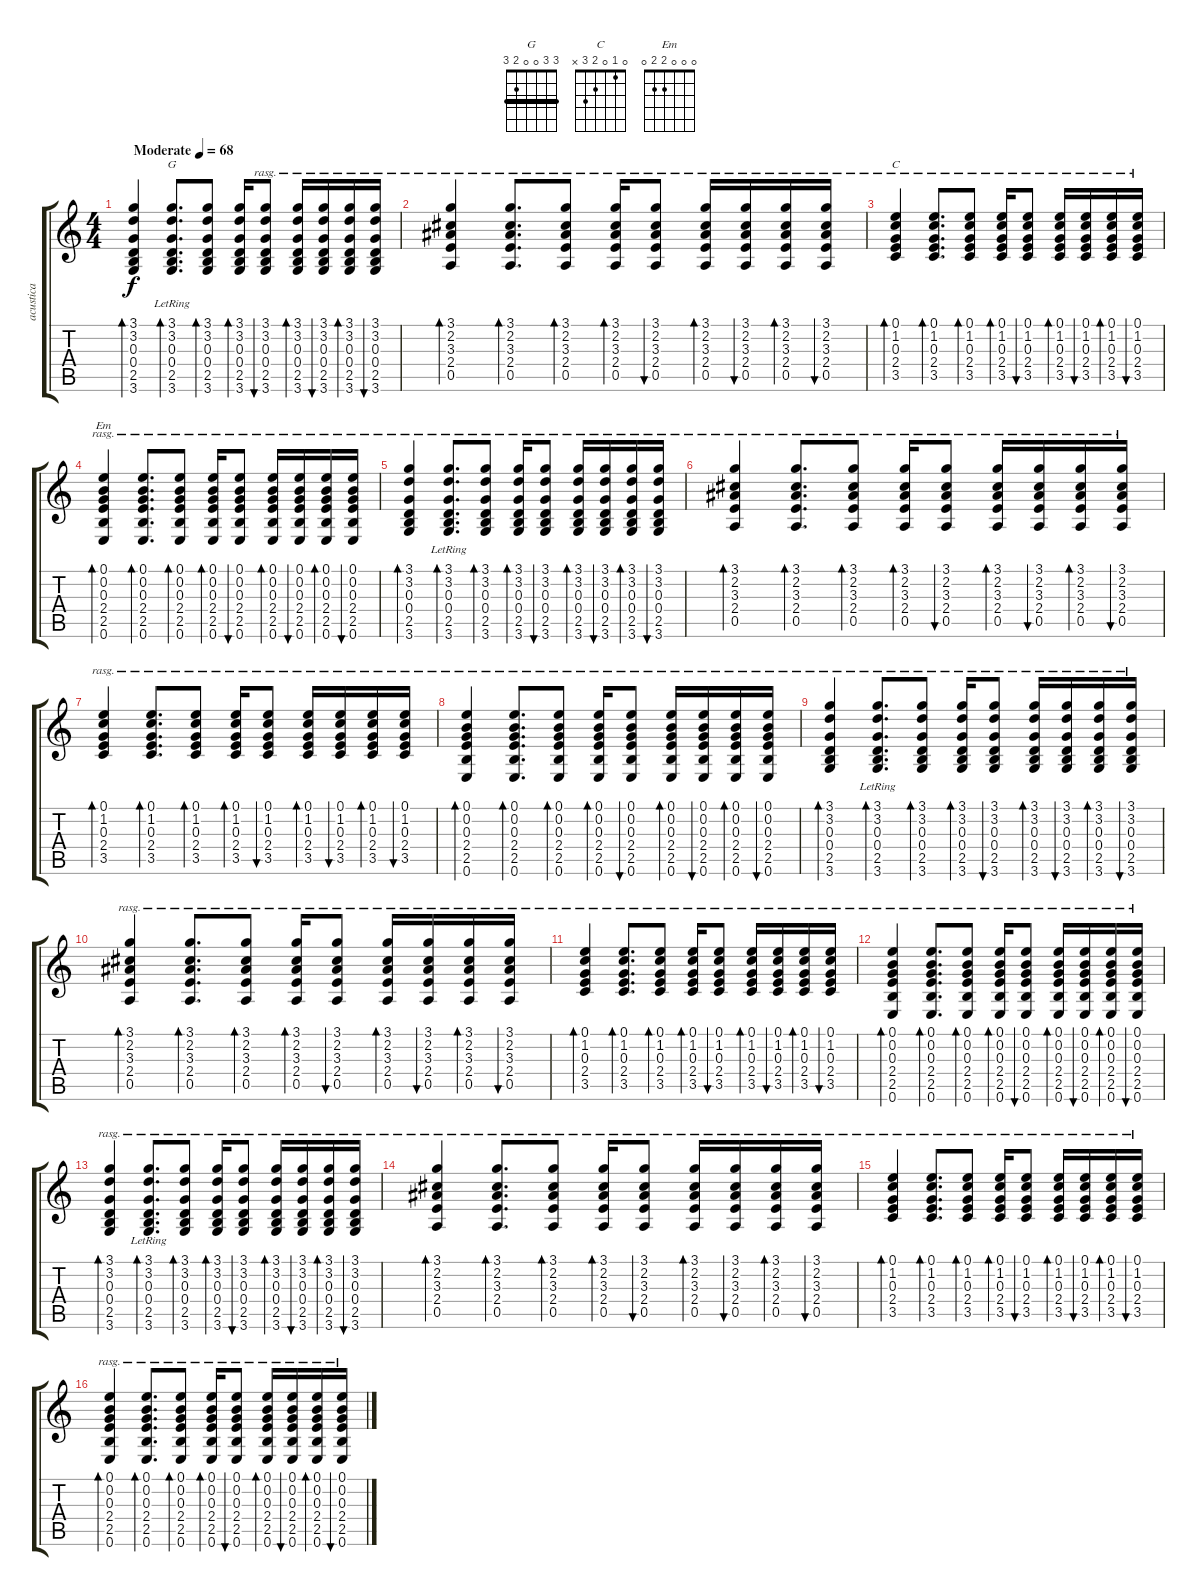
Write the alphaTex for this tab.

\track ("acustica" "acustica") {instrument acousticguitarsteel}
\staff {score tabs}
\tuning (E4 B3 G3 D3 A2 E2) {hide}
\chord ("G" 3 3 0 0 2 3) {barre 3}
\chord ("C" 0 1 0 2 3 x)
\chord ("Em" 0 0 0 2 2 0)
\ts (4 4)
\tempo (68 "Moderate")
\clef g2
\ks c
(3.1 3.2 0.3 0.4 2.5 3.6).4{bd 120 dy f instrument acousticguitarsteel} (3.1 3.2 0.3 0.4 2.5{lr} 3.6).8{d bd 30 ch "G"} (3.1 3.2 0.3 0.4 2.5 3.6).8{bd 30} (3.1 3.2 0.3 0.4 2.5 3.6).16{bd 30} (3.1 3.2 0.3 0.4 2.5 3.6).8{bu 30 rasg ii} (3.1 3.2 0.3 0.4 2.5 3.6).16{bd 30 rasg ii} (3.1 3.2 0.3 0.4 2.5 3.6).16{bu 30 rasg ii} (3.1 3.2 0.3 0.4 2.5 3.6).16{bd 30 rasg ii} (3.1 3.2 0.3 0.4 2.5 3.6).16{bu 30 rasg ii} |
(3.1 2.2 3.3 2.4 0.5).4{bd 60 rasg ii} (3.1 2.2 3.3 2.4 0.5).8{d bd 30 rasg ii} (3.1 2.2 3.3 2.4 0.5).8{bd 30 rasg ii} (3.1 2.2 3.3 2.4 0.5).16{bd 30 rasg ii} (3.1 2.2 3.3 2.4 0.5).8{bu 30 rasg ii} (3.1 2.2 3.3 2.4 0.5).16{bd 30 rasg ii} (3.1 2.2 3.3 2.4 0.5).16{bu 30 rasg ii} (3.1 2.2 3.3 2.4 0.5).16{bd 30 rasg ii} (3.1 2.2 3.3 2.4 0.5).16{bu 30 rasg ii} |
(0.1 1.2 0.3 2.4 3.5).4{bd 30 ch "C" rasg ii} (0.1 1.2 0.3 2.4 3.5).8{d bd 30 rasg ii} (0.1 1.2 0.3 2.4 3.5).8{bd 30 rasg ii} (0.1 1.2 0.3 2.4 3.5).16{bd 30 rasg ii} (0.1 1.2 0.3 2.4 3.5).8{bu 30 rasg ii} (0.1 1.2 0.3 2.4 3.5).16{bd 30 rasg ii} (0.1 1.2 0.3 2.4 3.5).16{bu 30 rasg ii} (0.1 1.2 0.3 2.4 3.5).16{bd 30 rasg ii} (0.1 1.2 0.3 2.4 3.5).16{bu 30 rasg ii} |
(0.1 0.2 0.3 2.4 2.5 0.6).4{bd 30 ch "Em" rasg ii} (0.1 0.2 0.3 2.4 2.5 0.6).8{d bd 30 rasg ii} (0.1 0.2 0.3 2.4 2.5 0.6).8{bd 30 rasg ii} (0.1 0.2 0.3 2.4 2.5 0.6).16{bd 30 rasg ii} (0.1 0.2 0.3 2.4 2.5 0.6).8{bu 30 rasg ii} (0.1 0.2 0.3 2.4 2.5 0.6).16{bd 30 rasg ii} (0.1 0.2 0.3 2.4 2.5 0.6).16{bu 30 rasg ii} (0.1 0.2 0.3 2.4 2.5 0.6).16{bd 30 rasg ii} (0.1 0.2 0.3 2.4 2.5 0.6).16{bu 30 rasg ii} |
(3.1 3.2 0.3 0.4 2.5 3.6).4{bd 60 rasg ii} (3.1 3.2 0.3 0.4 2.5{lr} 3.6).8{d bd 30 rasg ii} (3.1 3.2 0.3 0.4 2.5 3.6).8{bd 30 rasg ii} (3.1 3.2 0.3 0.4 2.5 3.6).16{bd 30 rasg ii} (3.1 3.2 0.3 0.4 2.5 3.6).8{bu 30 rasg ii} (3.1 3.2 0.3 0.4 2.5 3.6).16{bd 30 rasg ii} (3.1 3.2 0.3 0.4 2.5 3.6).16{bu 30 rasg ii} (3.1 3.2 0.3 0.4 2.5 3.6).16{bd 30 rasg ii} (3.1 3.2 0.3 0.4 2.5 3.6).16{bu 30 rasg ii} |
(3.1 2.2 3.3 2.4 0.5).4{bd 60 rasg ii} (3.1 2.2 3.3 2.4 0.5).8{d bd 30 rasg ii} (3.1 2.2 3.3 2.4 0.5).8{bd 30 rasg ii} (3.1 2.2 3.3 2.4 0.5).16{bd 30 rasg ii} (3.1 2.2 3.3 2.4 0.5).8{bu 30 rasg ii} (3.1 2.2 3.3 2.4 0.5).16{bd 30 rasg ii} (3.1 2.2 3.3 2.4 0.5).16{bu 30 rasg ii} (3.1 2.2 3.3 2.4 0.5).16{bd 30 rasg ii} (3.1 2.2 3.3 2.4 0.5).16{bu 30 rasg ii} |
(0.1 1.2 0.3 2.4 3.5).4{bd 30 rasg ii} (0.1 1.2 0.3 2.4 3.5).8{d bd 30 rasg ii} (0.1 1.2 0.3 2.4 3.5).8{bd 30 rasg ii} (0.1 1.2 0.3 2.4 3.5).16{bd 30 rasg ii} (0.1 1.2 0.3 2.4 3.5).8{bu 30 rasg ii} (0.1 1.2 0.3 2.4 3.5).16{bd 30 rasg ii} (0.1 1.2 0.3 2.4 3.5).16{bu 30 rasg ii} (0.1 1.2 0.3 2.4 3.5).16{bd 30 rasg ii} (0.1 1.2 0.3 2.4 3.5).16{bu 30 rasg ii} |
(0.1 0.2 0.3 2.4 2.5 0.6).4{bd 30 rasg ii} (0.1 0.2 0.3 2.4 2.5 0.6).8{d bd 30 rasg ii} (0.1 0.2 0.3 2.4 2.5 0.6).8{bd 30 rasg ii} (0.1 0.2 0.3 2.4 2.5 0.6).16{bd 30 rasg ii} (0.1 0.2 0.3 2.4 2.5 0.6).8{bu 30 rasg ii} (0.1 0.2 0.3 2.4 2.5 0.6).16{bd 30 rasg ii} (0.1 0.2 0.3 2.4 2.5 0.6).16{bu 30 rasg ii} (0.1 0.2 0.3 2.4 2.5 0.6).16{bd 30 rasg ii} (0.1 0.2 0.3 2.4 2.5 0.6).16{bu 30 rasg ii} |
(3.1 3.2 0.3 0.4 2.5 3.6).4{bd 60 rasg ii} (3.1 3.2 0.3 0.4 2.5{lr} 3.6).8{d bd 30 rasg ii} (3.1 3.2 0.3 0.4 2.5 3.6).8{bd 30 rasg ii} (3.1 3.2 0.3 0.4 2.5 3.6).16{bd 30 rasg ii} (3.1 3.2 0.3 0.4 2.5 3.6).8{bu 30 rasg ii} (3.1 3.2 0.3 0.4 2.5 3.6).16{bd 30 rasg ii} (3.1 3.2 0.3 0.4 2.5 3.6).16{bu 30 rasg ii} (3.1 3.2 0.3 0.4 2.5 3.6).16{bd 30 rasg ii} (3.1 3.2 0.3 0.4 2.5 3.6).16{bu 30 rasg ii} |
(3.1 2.2 3.3 2.4 0.5).4{bd 60 rasg ii} (3.1 2.2 3.3 2.4 0.5).8{d bd 30 rasg ii} (3.1 2.2 3.3 2.4 0.5).8{bd 30 rasg ii} (3.1 2.2 3.3 2.4 0.5).16{bd 30 rasg ii} (3.1 2.2 3.3 2.4 0.5).8{bu 30 rasg ii} (3.1 2.2 3.3 2.4 0.5).16{bd 30 rasg ii} (3.1 2.2 3.3 2.4 0.5).16{bu 30 rasg ii} (3.1 2.2 3.3 2.4 0.5).16{bd 30 rasg ii} (3.1 2.2 3.3 2.4 0.5).16{bu 30 rasg ii} |
(0.1 1.2 0.3 2.4 3.5).4{bd 30 rasg ii} (0.1 1.2 0.3 2.4 3.5).8{d bd 30 rasg ii} (0.1 1.2 0.3 2.4 3.5).8{bd 30 rasg ii} (0.1 1.2 0.3 2.4 3.5).16{bd 30 rasg ii} (0.1 1.2 0.3 2.4 3.5).8{bu 30 rasg ii} (0.1 1.2 0.3 2.4 3.5).16{bd 30 rasg ii} (0.1 1.2 0.3 2.4 3.5).16{bu 30 rasg ii} (0.1 1.2 0.3 2.4 3.5).16{bd 30 rasg ii} (0.1 1.2 0.3 2.4 3.5).16{bu 30 rasg ii} |
(0.1 0.2 0.3 2.4 2.5 0.6).4{bd 30 rasg ii} (0.1 0.2 0.3 2.4 2.5 0.6).8{d bd 30 rasg ii} (0.1 0.2 0.3 2.4 2.5 0.6).8{bd 30 rasg ii} (0.1 0.2 0.3 2.4 2.5 0.6).16{bd 30 rasg ii} (0.1 0.2 0.3 2.4 2.5 0.6).8{bu 30 rasg ii} (0.1 0.2 0.3 2.4 2.5 0.6).16{bd 30 rasg ii} (0.1 0.2 0.3 2.4 2.5 0.6).16{bu 30 rasg ii} (0.1 0.2 0.3 2.4 2.5 0.6).16{bd 30 rasg ii} (0.1 0.2 0.3 2.4 2.5 0.6).16{bu 30 rasg ii} |
(3.1 3.2 0.3 0.4 2.5 3.6).4{bd 60 rasg ii} (3.1 3.2 0.3 0.4 2.5{lr} 3.6).8{d bd 30 rasg ii} (3.1 3.2 0.3 0.4 2.5 3.6).8{bd 30 rasg ii} (3.1 3.2 0.3 0.4 2.5 3.6).16{bd 30 rasg ii} (3.1 3.2 0.3 0.4 2.5 3.6).8{bu 30 rasg ii} (3.1 3.2 0.3 0.4 2.5 3.6).16{bd 30 rasg ii} (3.1 3.2 0.3 0.4 2.5 3.6).16{bu 30 rasg ii} (3.1 3.2 0.3 0.4 2.5 3.6).16{bd 30 rasg ii} (3.1 3.2 0.3 0.4 2.5 3.6).16{bu 30 rasg ii} |
(3.1 2.2 3.3 2.4 0.5).4{bd 60 rasg ii} (3.1 2.2 3.3 2.4 0.5).8{d bd 30 rasg ii} (3.1 2.2 3.3 2.4 0.5).8{bd 30 rasg ii} (3.1 2.2 3.3 2.4 0.5).16{bd 30 rasg ii} (3.1 2.2 3.3 2.4 0.5).8{bu 30 rasg ii} (3.1 2.2 3.3 2.4 0.5).16{bd 30 rasg ii} (3.1 2.2 3.3 2.4 0.5).16{bu 30 rasg ii} (3.1 2.2 3.3 2.4 0.5).16{bd 30 rasg ii} (3.1 2.2 3.3 2.4 0.5).16{bu 30 rasg ii} |
(0.1 1.2 0.3 2.4 3.5).4{bd 30 rasg ii} (0.1 1.2 0.3 2.4 3.5).8{d bd 30 rasg ii} (0.1 1.2 0.3 2.4 3.5).8{bd 30 rasg ii} (0.1 1.2 0.3 2.4 3.5).16{bd 30 rasg ii} (0.1 1.2 0.3 2.4 3.5).8{bu 30 rasg ii} (0.1 1.2 0.3 2.4 3.5).16{bd 30 rasg ii} (0.1 1.2 0.3 2.4 3.5).16{bu 30 rasg ii} (0.1 1.2 0.3 2.4 3.5).16{bd 30 rasg ii} (0.1 1.2 0.3 2.4 3.5).16{bu 30 rasg ii} |
(0.1 0.2 0.3 2.4 2.5 0.6).4{bd 30 rasg ii} (0.1 0.2 0.3 2.4 2.5 0.6).8{d bd 30 rasg ii} (0.1 0.2 0.3 2.4 2.5 0.6).8{bd 30 rasg ii} (0.1 0.2 0.3 2.4 2.5 0.6).16{bd 30 rasg ii} (0.1 0.2 0.3 2.4 2.5 0.6).8{bu 30 rasg ii} (0.1 0.2 0.3 2.4 2.5 0.6).16{bd 30 rasg ii} (0.1 0.2 0.3 2.4 2.5 0.6).16{bu 30 rasg ii} (0.1 0.2 0.3 2.4 2.5 0.6).16{bd 30 rasg ii} (0.1 0.2 0.3 2.4 2.5 0.6).16{bu 30 rasg ii}
